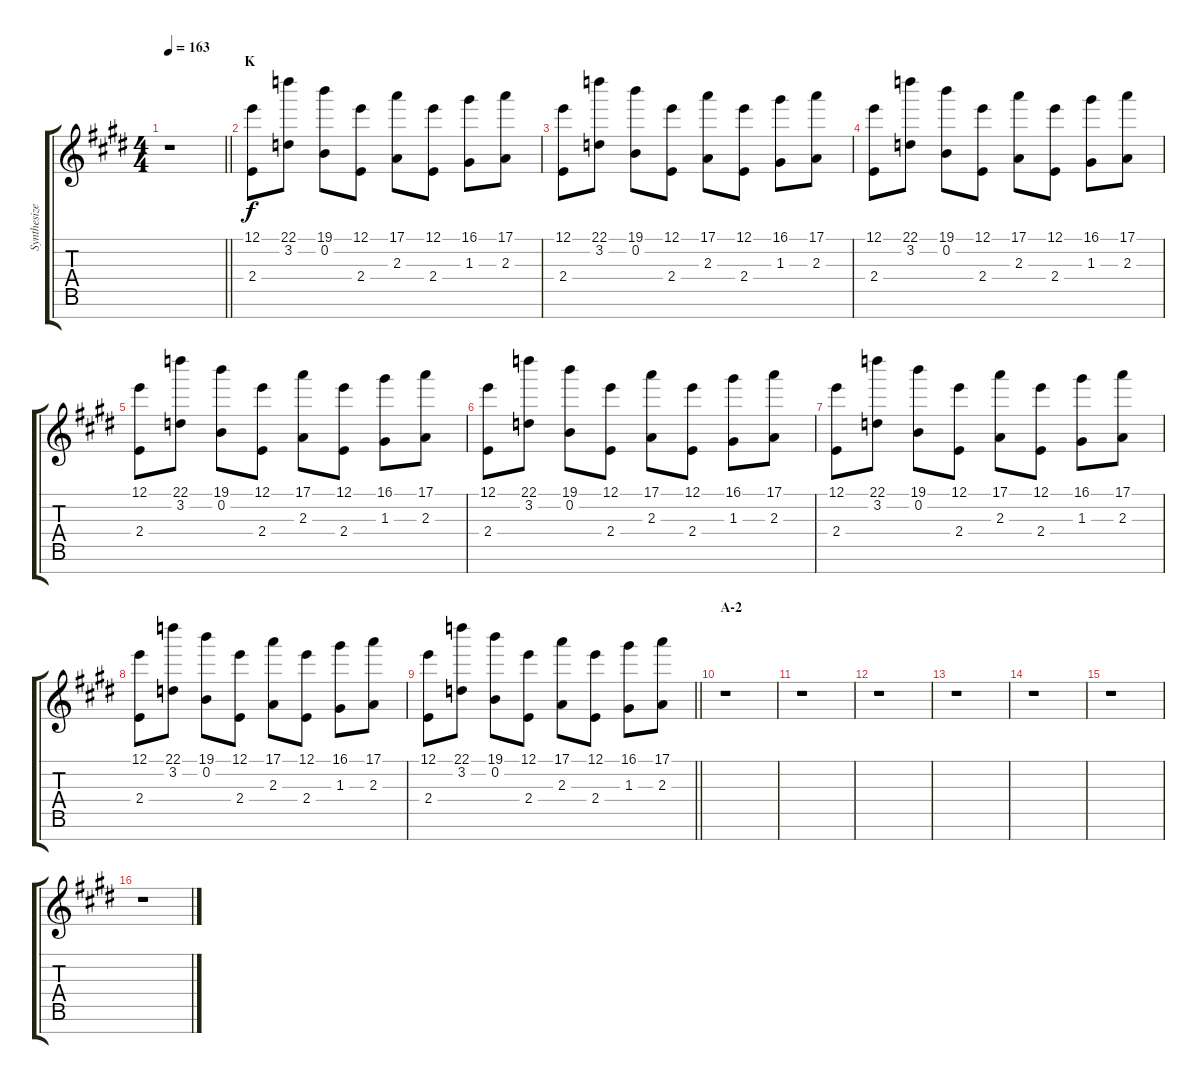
\track ("Synthesizer I" "Synthesize") {instrument lead2sawtooth}
\staff {score tabs}
\tuning (E5 B4 G4 D4 A3 E3 B2) {hide}
\ts (4 4)
\tempo 163
\clef g2
\barLineRight lightlight
\ks e
r.1{dy f} |
\section ("" "K")
(12.1 2.4).8 (22.1 3.2).8 (19.1 0.2).8 (12.1 2.4).8 (17.1 2.3).8 (12.1 2.4).8 (16.1 1.3).8 (17.1 2.3).8 |
(12.1 2.4).8 (22.1 3.2).8 (19.1 0.2).8 (12.1 2.4).8 (17.1 2.3).8 (12.1 2.4).8 (16.1 1.3).8 (17.1 2.3).8 |
(12.1 2.4).8 (22.1 3.2).8 (19.1 0.2).8 (12.1 2.4).8 (17.1 2.3).8 (12.1 2.4).8 (16.1 1.3).8 (17.1 2.3).8 |
(12.1 2.4).8 (22.1 3.2).8 (19.1 0.2).8 (12.1 2.4).8 (17.1 2.3).8 (12.1 2.4).8 (16.1 1.3).8 (17.1 2.3).8 |
(12.1 2.4).8 (22.1 3.2).8 (19.1 0.2).8 (12.1 2.4).8 (17.1 2.3).8 (12.1 2.4).8 (16.1 1.3).8 (17.1 2.3).8 |
(12.1 2.4).8 (22.1 3.2).8 (19.1 0.2).8 (12.1 2.4).8 (17.1 2.3).8 (12.1 2.4).8 (16.1 1.3).8 (17.1 2.3).8 |
(12.1 2.4).8 (22.1 3.2).8 (19.1 0.2).8 (12.1 2.4).8 (17.1 2.3).8 (12.1 2.4).8 (16.1 1.3).8 (17.1 2.3).8 |
\barLineRight lightlight
(12.1 2.4).8 (22.1 3.2).8 (19.1 0.2).8 (12.1 2.4).8 (17.1 2.3).8 (12.1 2.4).8 (16.1 1.3).8 (17.1 2.3).8 |
\section ("" "A-2")
r.1 |
r.1 |
r.1 |
r.1 |
r.1 |
r.1 |
r.1
